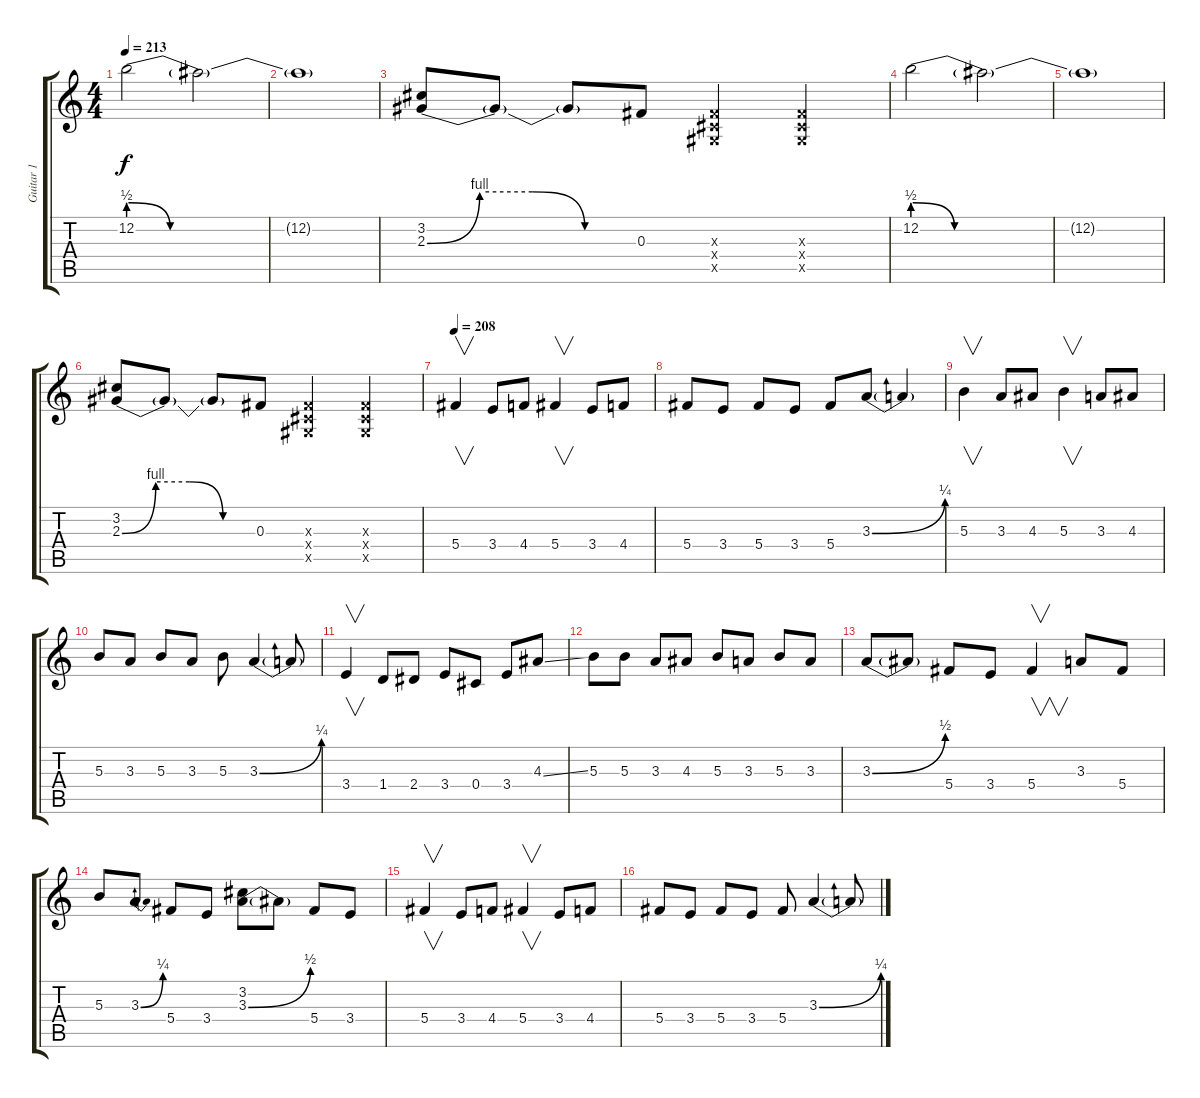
\track ("Guitar 1" "Guitar 1") {instrument distortionguitar}
\staff {score tabs}
\tuning (Eb4 Bb3 Gb3 Db3 Ab2 Eb2) {hide}
\ts (4 4)
\tempo 213
\clef g2
\ks c
12.2{be (custom 0 2 10 0 20 0 40 0 60 0)}.2{dy f} 12.2{t}.2 |
12.2{t}.1 |
(3.2 2.3{be (custom 0 0 15 4 30 4 45 0 60 0)}).8 2.3{t}.8 2.3{t}.8 0.3.8 (0.3{x} 0.4{x} 0.5{x}).4 (0.3{x} 0.4{x} 0.5{x}).4 |
12.2{be (custom 0 2 10 0 20 0 40 0 60 0)}.2 12.2{t}.2 |
12.2{t}.1 |
(3.2 2.3{be (custom 0 0 15 4 30 4 45 0 60 0)}).8 2.3{t}.8 2.3{t}.8 0.3.8 (0.3{x} 0.4{x} 0.5{x}).4 (0.3{x} 0.4{x} 0.5{x}).4 |
\tempo 208
5.4.4{v} 3.4.8 4.4.8 5.4.4{v} 3.4.8 4.4.8 |
5.4.8 3.4.8 5.4.8 3.4.8 5.4.8 3.3{be (bend 0 0 60 1)}.8 3.3{t}.4 |
5.3.4{v} 3.3.8 4.3.8 5.3.4{v} 3.3.8 4.3.8 |
5.3.8 3.3.8 5.3.8 3.3.8 5.3.8 3.3{be (bend 0 0 60 1)}.4 3.3{t}.8 |
3.4.4{v} 1.4.8 2.4.8 3.4.8 0.4.8 3.4.8 4.3{ss}.8 |
5.3.8 5.3.8 3.3.8 4.3.8 5.3.8 3.3.8 5.3.8 3.3.8 |
3.3{be (bend 0 0 60 2)}.8 3.3{t}.8 5.4.8 3.4.8 5.4.4{v} 3.3.8 5.4.8 |
5.3.8 3.3{be (bend 0 0 60 1)}.8 5.4.8 3.4.8 (3.2 3.3{be (bend 0 0 60 2)}).8 3.3{t}.8 5.4.8 3.4.8 |
5.4.4{v} 3.4.8 4.4.8 5.4.4{v} 3.4.8 4.4.8 |
5.4.8 3.4.8 5.4.8 3.4.8 5.4.8 3.3{be (bend 0 0 60 1)}.4 3.3{t}.8
